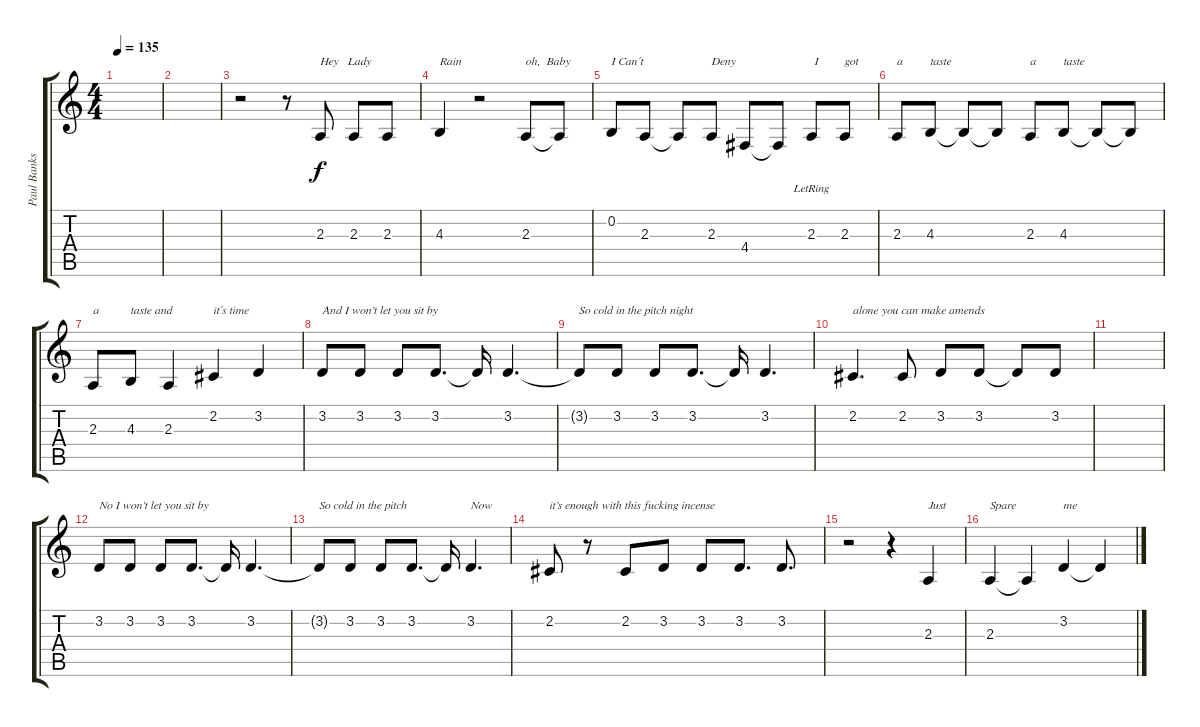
\track ("Paul Banks Voice" "Paul Banks") {instrument tenorsax}
\staff {score tabs}
\tuning (E4 B3 G3 D3 A2 E2) {hide}
\ts (4 4)
\tempo 135
\clef g2
\ks c
|
|
r.2 r.8 2.3.8{txt "Hey   Lady"} 2.3.8 2.3.8 |
4.3.4{txt "Rain"} r.2 2.3.8{txt "oh,  Baby"} 2.3{t}.8 |
0.2.8{txt "I Can´t"} 2.3.8 2.3{t}.8 2.3.8{txt "Deny"} 4.4.8 4.4{t}.8 2.3{lr}.8{txt " I"} 2.3.8{txt "got"} |
2.3.8{txt "a"} 4.3.8{txt "taste"} 4.3{t}.8 4.3{t}.8 2.3.8{txt "a"} 4.3.8{txt "taste"} 4.3{t}.8 4.3{t}.8 |
2.3.8{txt "a"} 4.3.8{txt "taste and"} 2.3.4 2.2.4{txt "it´s time"} 3.2.4 |
3.2.8{txt "And I won’t let you sit by"} 3.2.8 3.2.8 3.2.8{d} 3.2{t}.16 3.2.4{d} |
3.2{t}.8{txt "So cold in the pitch night "} 3.2.8 3.2.8 3.2.8{d} 3.2{t}.16 3.2.4{d} |
2.2.4{d txt "alone you can make amends"} 2.2.8 3.2.8 3.2.8 3.2{t}.8 3.2.8 |
|
3.2.8{txt "No I won’t let you sit by"} 3.2.8 3.2.8 3.2.8{d} 3.2{t}.16 3.2.4{d} |
3.2{t}.8{txt "So cold in the pitch"} 3.2.8 3.2.8 3.2.8{d} 3.2{t}.16 3.2.4{d txt "Now"} |
2.2.8{txt "it’s enough with this fucking incense"} r.8 2.2.8 3.2.8 3.2.8 3.2.8{d} 3.2.8{d} |
r.2 r.4 2.3.4{txt "Just"} |
2.3.4{txt "Spare"} 2.3{t}.4 3.2.4{txt "me"} 3.2{t}.4
